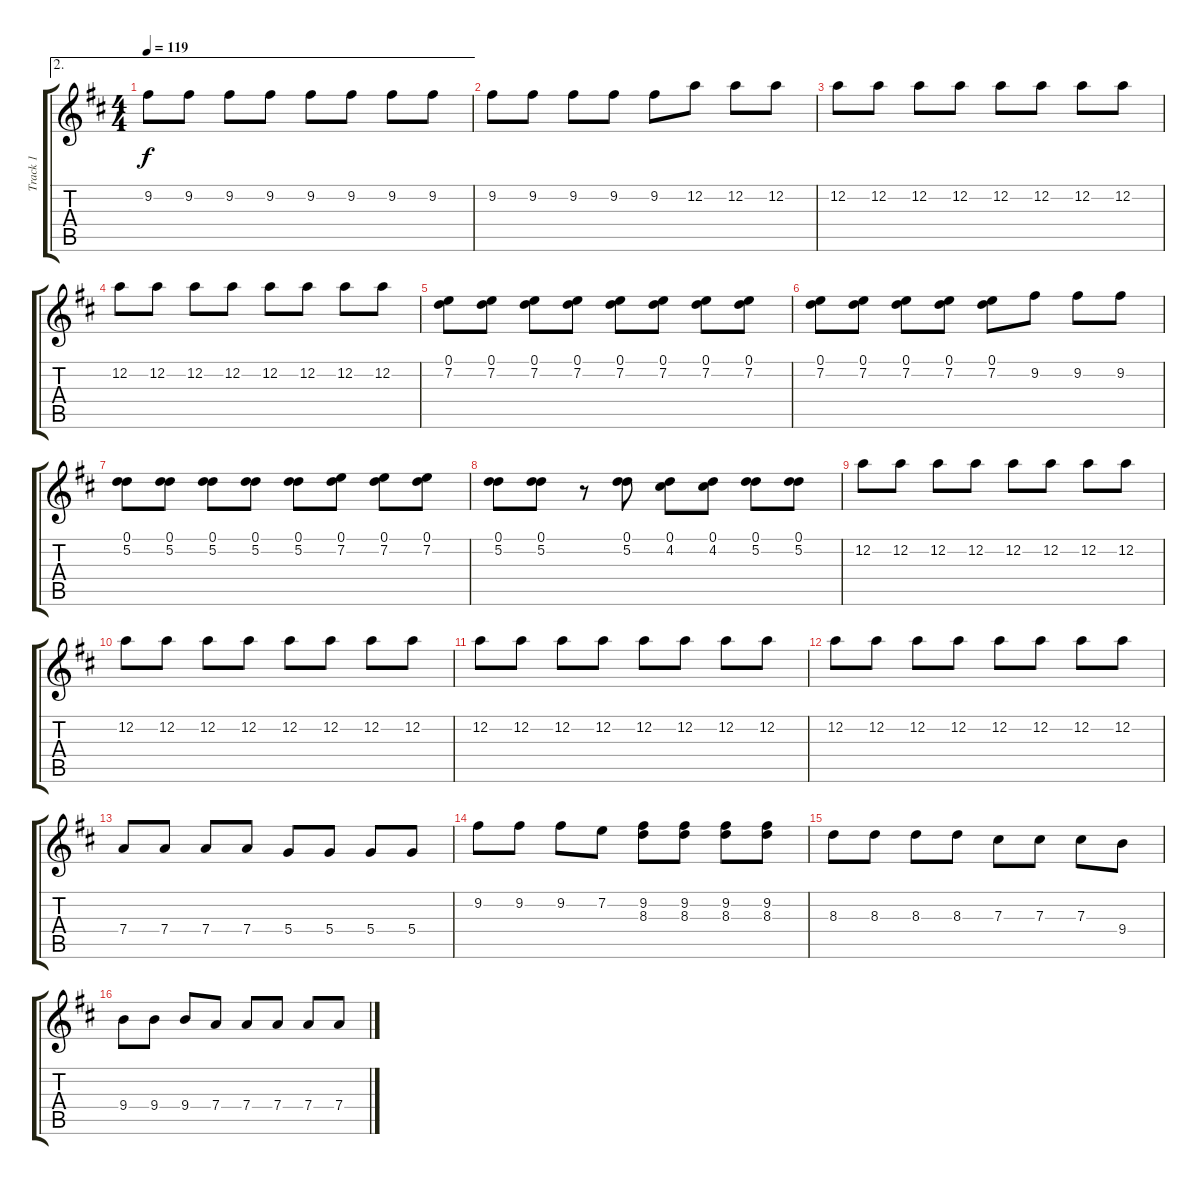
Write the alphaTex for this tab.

\track ("Track 1" "Track 1") {instrument overdrivenguitar}
\staff {score tabs}
\tuning (D4 A3 Gb3 D3 A2 D2) {hide}
\ae 2
\ts (4 4)
\tempo 119
\clef g2
\ks d
9.2.8{dy f} 9.2.8 9.2.8 9.2.8 9.2.8 9.2.8 9.2.8 9.2.8 |
9.2.8 9.2.8 9.2.8 9.2.8 9.2.8 12.2.8 12.2.8 12.2.8 |
12.2.8 12.2.8 12.2.8 12.2.8 12.2.8 12.2.8 12.2.8 12.2.8 |
12.2.8 12.2.8 12.2.8 12.2.8 12.2.8 12.2.8 12.2.8 12.2.8 |
(0.1 7.2).8 (0.1 7.2).8 (0.1 7.2).8 (0.1 7.2).8 (0.1 7.2).8 (0.1 7.2).8 (0.1 7.2).8 (0.1 7.2).8 |
(0.1 7.2).8 (0.1 7.2).8 (0.1 7.2).8 (0.1 7.2).8 (0.1 7.2).8 9.2.8 9.2.8 9.2.8 |
(0.1 5.2).8 (0.1 5.2).8 (0.1 5.2).8 (0.1 5.2).8 (0.1 5.2).8 (0.1 7.2).8 (0.1 7.2).8 (0.1 7.2).8 |
(0.1 5.2).8 (0.1 5.2).8 r.8 (0.1 5.2).8 (0.1 4.2).8 (0.1 4.2).8 (0.1 5.2).8 (0.1 5.2).8 |
12.2.8 12.2.8 12.2.8 12.2.8 12.2.8 12.2.8 12.2.8 12.2.8 |
12.2.8 12.2.8 12.2.8 12.2.8 12.2.8 12.2.8 12.2.8 12.2.8 |
12.2.8 12.2.8 12.2.8 12.2.8 12.2.8 12.2.8 12.2.8 12.2.8 |
12.2.8 12.2.8 12.2.8 12.2.8 12.2.8 12.2.8 12.2.8 12.2.8 |
7.4.8 7.4.8 7.4.8 7.4.8 5.4.8 5.4.8 5.4.8 5.4.8 |
9.2.8 9.2.8 9.2.8 7.2.8 (9.2 8.3).8 (9.2 8.3).8 (9.2 8.3).8 (9.2 8.3).8 |
8.3.8 8.3.8 8.3.8 8.3.8 7.3.8 7.3.8 7.3.8 9.4.8 |
9.4.8 9.4.8 9.4.8 7.4.8 7.4.8 7.4.8 7.4.8 7.4.8
